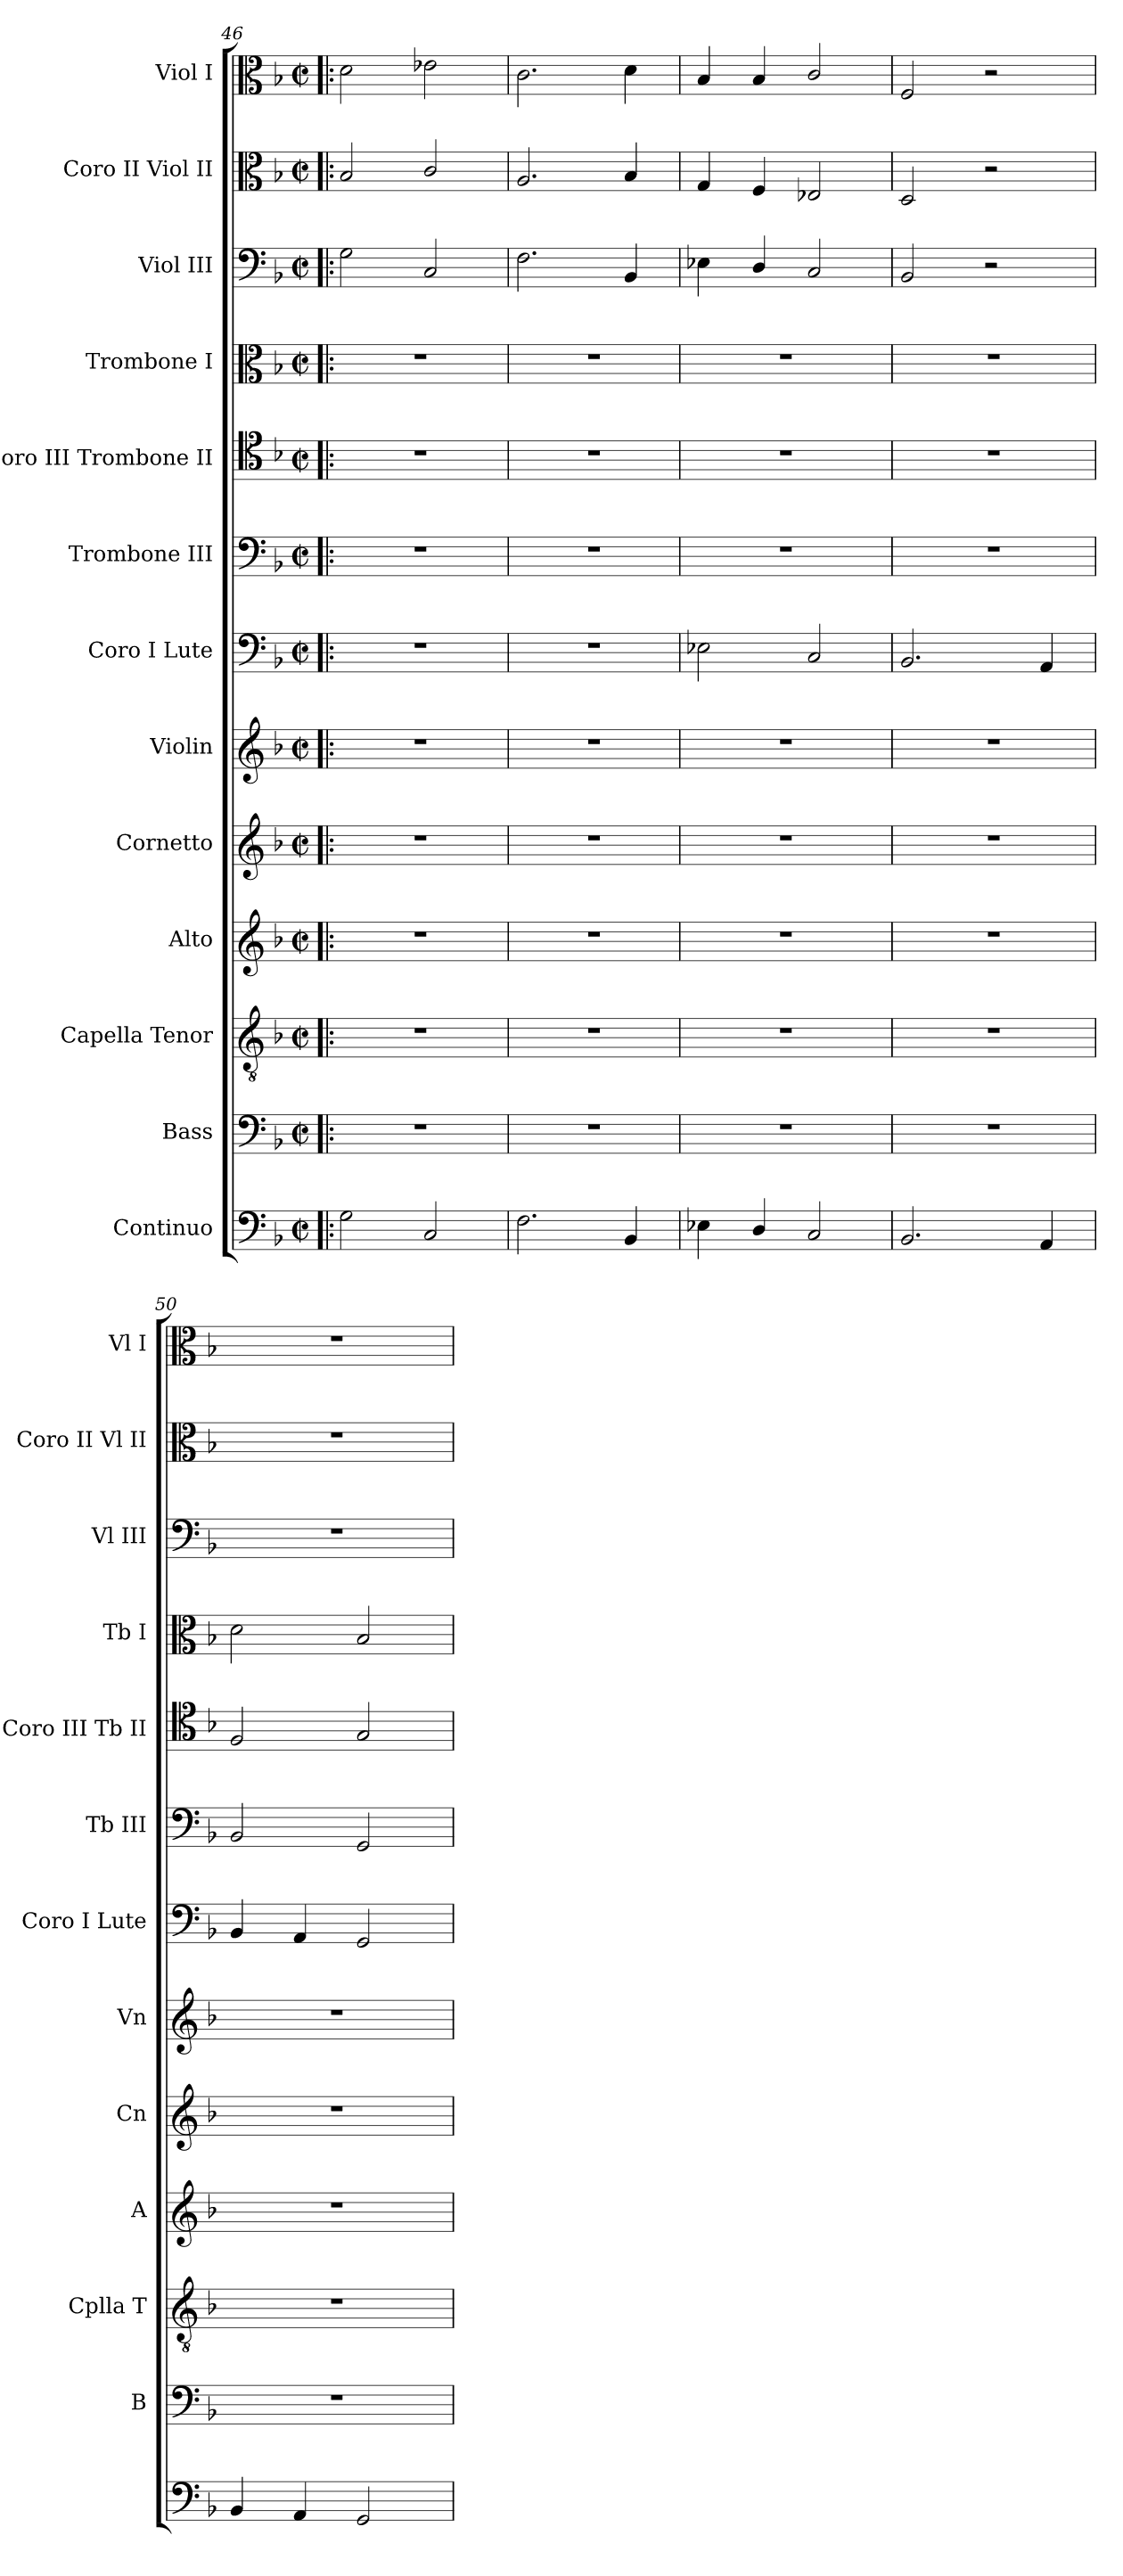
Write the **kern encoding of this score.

**kern	**kern	**kern	**kern	**kern	**kern	**kern	**kern	**kern	**kern	**kern	**kern	**kern
*part13	*part12	*part11	*part10	*part9	*part8	*part7	*part6	*part5	*part4	*part3	*part2	*part1
*staff13	*staff12	*staff11	*staff10	*staff9	*staff8	*staff7	*staff6	*staff5	*staff4	*staff3	*staff2	*staff1
*I"Continuo	*I"Bass	*I"Capella Tenor	*I"Alto	*I"Cornetto	*I"Violin	*I"Coro I Lute	*I"Trombone III	*I"Coro III Trombone II	*I"Trombone I	*I"Viol III	*I"Coro II Viol II	*I"Viol I
*	*I'B	*I'Cplla T	*I'A	*I'Cn	*I'Vn	*I'Coro I Lute	*I'Tb III	*I'Coro III Tb II	*I'Tb I	*I'Vl III	*I'Coro II Vl II	*I'Vl I
*clefF4	*clefF4	*clefGv2	*clefG2	*clefG2	*clefG2	*clefF4	*clefF4	*clefC4	*clefC3	*clefF4	*clefC3	*clefC3
*k[b-]	*k[b-]	*k[b-]	*k[b-]	*k[b-]	*k[b-]	*k[b-]	*k[b-]	*k[b-]	*k[b-]	*k[b-]	*k[b-]	*k[b-]
*F:	*F:	*F:	*F:	*F:	*F:	*F:	*F:	*F:	*F:	*F:	*F:	*F:
*M2/2	*M2/2	*M2/2	*M2/2	*M2/2	*M2/2	*M2/2	*M2/2	*M2/2	*M2/2	*M2/2	*M2/2	*M2/2
*met(c|)	*met(c|)	*met(c|)	*met(c|)	*met(c|)	*met(c|)	*met(c|)	*met(c|)	*met(c|)	*met(c|)	*met(c|)	*met(c|)	*met(c|)
=46!|:	=46!|:	=46!|:	=46!|:	=46!|:	=46!|:	=46!|:	=46!|:	=46!|:	=46!|:	=46!|:	=46!|:	=46!|:
2G	1r	1r	1r	1r	1r	1r	1r	1r	1r	2G	2B-	2d
2C	.	.	.	.	.	.	.	.	.	2C	2c/	2e-X
=47	=47	=47	=47	=47	=47	=47	=47	=47	=47	=47	=47	=47
2.F	1r	1r	1r	1r	1r	1r	1r	1r	1r	2.F	2.A	2.c
4BB-	.	.	.	.	.	.	.	.	.	4BB-	4B-	4d
=48	=48	=48	=48	=48	=48	=48	=48	=48	=48	=48	=48	=48
4E-X	1r	1r	1r	1r	1r	2E-X	1r	1r	1r	4E-X	4G	4B-
4D/	.	.	.	.	.	.	.	.	.	4D/	4F	4B-
2C	.	.	.	.	.	2C	.	.	.	2C	2E-X	2c/
=49	=49	=49	=49	=49	=49	=49	=49	=49	=49	=49	=49	=49
2.BB-	1r	1r	1r	1r	1r	2.BB-	1r	1r	1r	2BB-	2D	2F
.	.	.	.	.	.	.	.	.	.	2r	2r	2r
4AA	.	.	.	.	.	4AA	.	.	.	.	.	.
=50	=50	=50	=50	=50	=50	=50	=50	=50	=50	=50	=50	=50
4BB-	1r	1r	1r	1r	1r	4BB-	2BB-	2F	2d	1r	1r	1r
4AA	.	.	.	.	.	4AA	.	.	.	.	.	.
2GG	.	.	.	.	.	2GG	2GG	2G	2B-	.	.	.
=	=	=	=	=	=	=	=	=	=	=	=	=
*-	*-	*-	*-	*-	*-	*-	*-	*-	*-	*-	*-	*-
